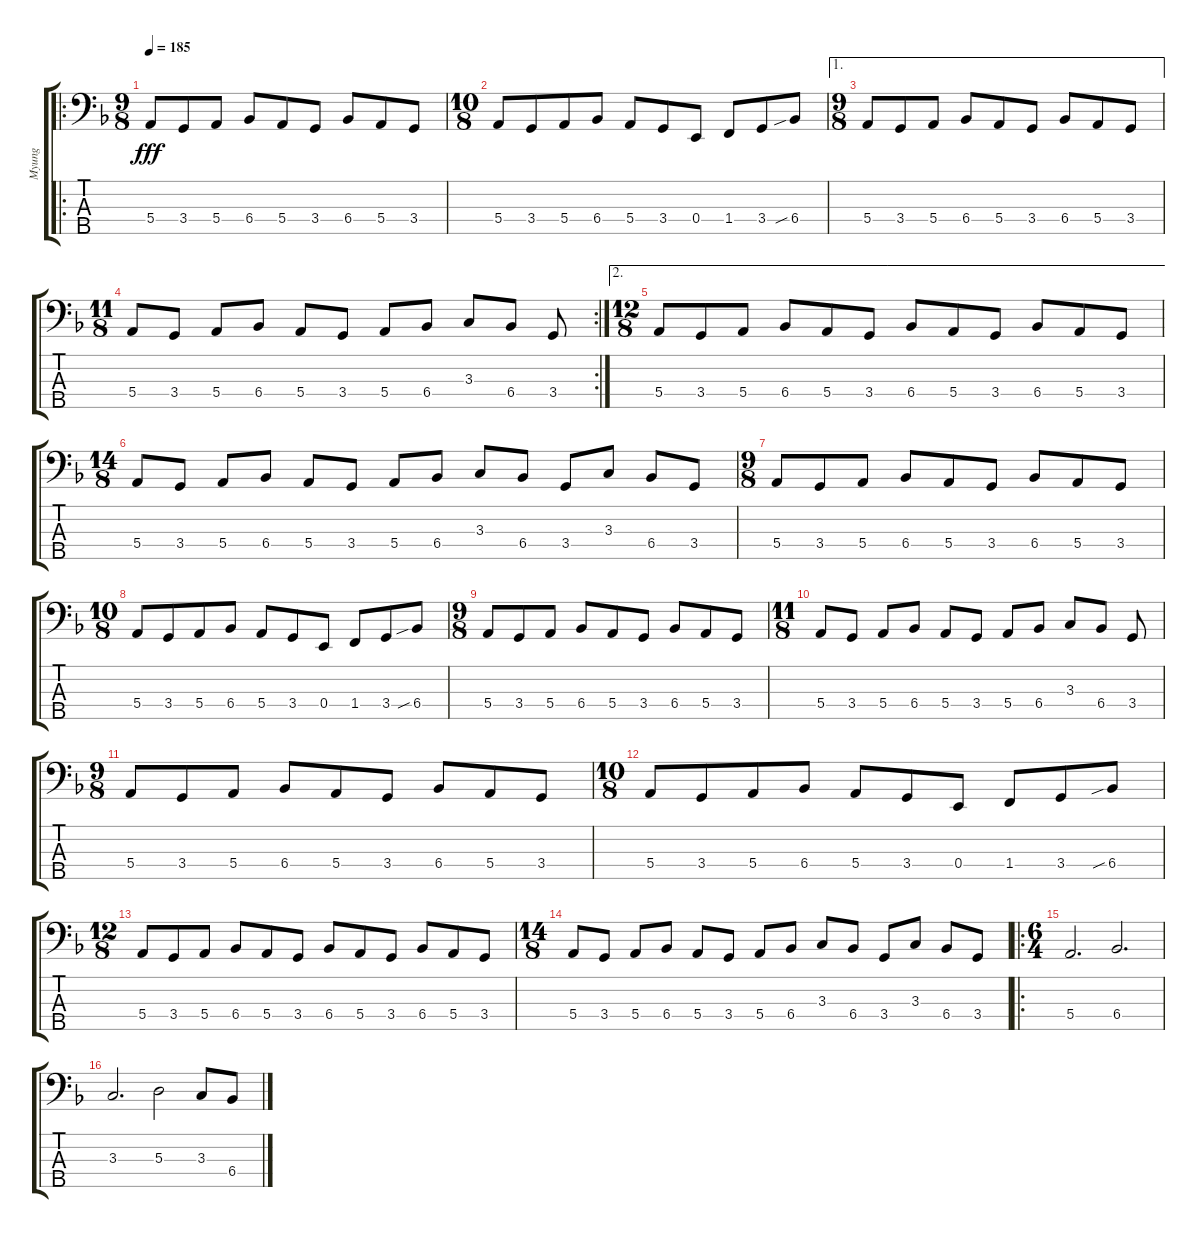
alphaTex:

\track ("Myung " "Myung ") {instrument electricbassfinger}
\staff {score tabs}
\tuning (G2 D2 A1 E1 B0) {hide}
\ro
\ts (9 8)
\tempo 185
\clef f4
\ks f
5.4.8{dy fff} 3.4.8 5.4.8 6.4.8 5.4.8 3.4.8 6.4.8 5.4.8 3.4.8 |
\ts (10 8)
5.4.8 3.4.8 5.4.8 6.4.8 5.4.8 3.4.8 0.4.8 1.4.8 3.4.8 6.4{sib}.8 |
\ae 1
\ts (9 8)
5.4.8 3.4.8 5.4.8 6.4.8 5.4.8 3.4.8 6.4.8 5.4.8 3.4.8 |
\rc 2
\ts (11 8)
5.4.8 3.4.8 5.4.8 6.4.8 5.4.8 3.4.8 5.4.8 6.4.8 3.3.8 6.4.8 3.4.8 |
\ae 2
\ts (12 8)
5.4.8 3.4.8 5.4.8 6.4.8 5.4.8 3.4.8 6.4.8 5.4.8 3.4.8 6.4.8 5.4.8 3.4.8 |
\ts (14 8)
5.4.8 3.4.8 5.4.8 6.4.8 5.4.8 3.4.8 5.4.8 6.4.8 3.3.8 6.4.8 3.4.8 3.3.8 6.4.8 3.4.8 |
\ts (9 8)
5.4.8 3.4.8 5.4.8 6.4.8 5.4.8 3.4.8 6.4.8 5.4.8 3.4.8 |
\ts (10 8)
5.4.8 3.4.8 5.4.8 6.4.8 5.4.8 3.4.8 0.4.8 1.4.8 3.4.8 6.4{sib}.8 |
\ts (9 8)
5.4.8 3.4.8 5.4.8 6.4.8 5.4.8 3.4.8 6.4.8 5.4.8 3.4.8 |
\ts (11 8)
5.4.8 3.4.8 5.4.8 6.4.8 5.4.8 3.4.8 5.4.8 6.4.8 3.3.8 6.4.8 3.4.8 |
\ts (9 8)
5.4.8 3.4.8 5.4.8 6.4.8 5.4.8 3.4.8 6.4.8 5.4.8 3.4.8 |
\ts (10 8)
5.4.8 3.4.8 5.4.8 6.4.8 5.4.8 3.4.8 0.4.8 1.4.8 3.4.8 6.4{sib}.8 |
\ts (12 8)
5.4.8 3.4.8 5.4.8 6.4.8 5.4.8 3.4.8 6.4.8 5.4.8 3.4.8 6.4.8 5.4.8 3.4.8 |
\ts (14 8)
5.4.8 3.4.8 5.4.8 6.4.8 5.4.8 3.4.8 5.4.8 6.4.8 3.3.8 6.4.8 3.4.8 3.3.8 6.4.8 3.4.8 |
\ro
\ts (6 4)
5.4.2{d} 6.4.2{d} |
3.3.2{d} 5.3.2 3.3.8 6.4.8
